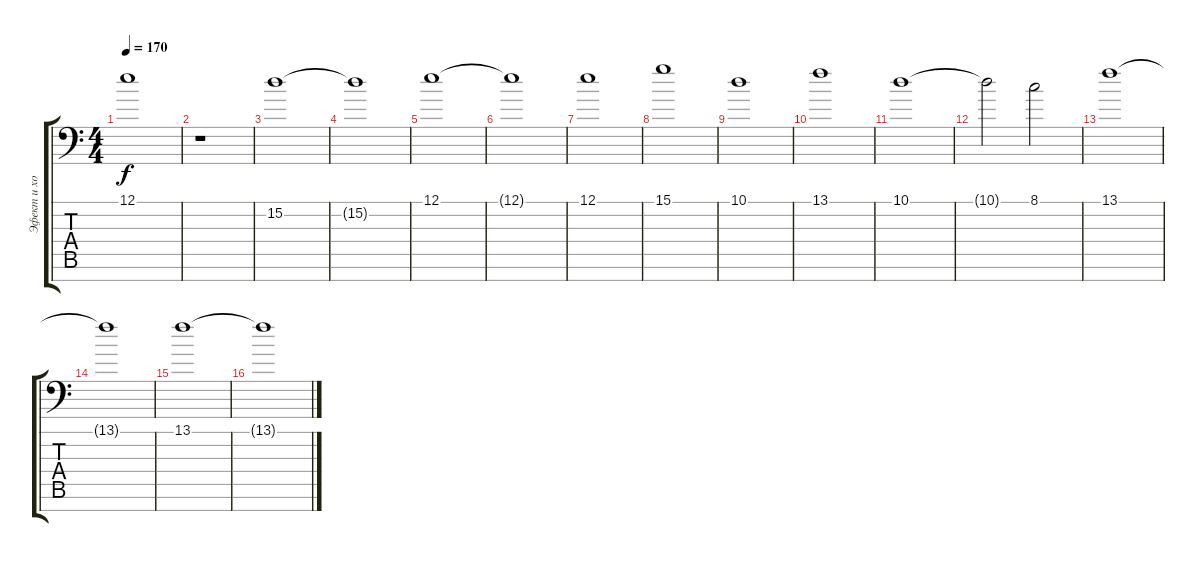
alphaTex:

\track ("Эфект и хор" "Эфект и хо") {instrument choiraahs}
\staff {score tabs}
\tuning (E4 B3 G3 D3 A2 E2 C-1) {hide}
\ts (4 4)
\tempo 170
\clef f4
\ks c
12.1.1{dy f} |
r.1 |
15.2.1{volume 7} |
15.2{t}.1 |
12.1.1 |
12.1{t}.1 |
12.1.1 |
15.1.1 |
10.1.1 |
13.1.1 |
10.1.1 |
10.1{t}.2 8.1.2 |
13.1.1 |
13.1{t}.1 |
13.1.1 |
13.1{t}.1
